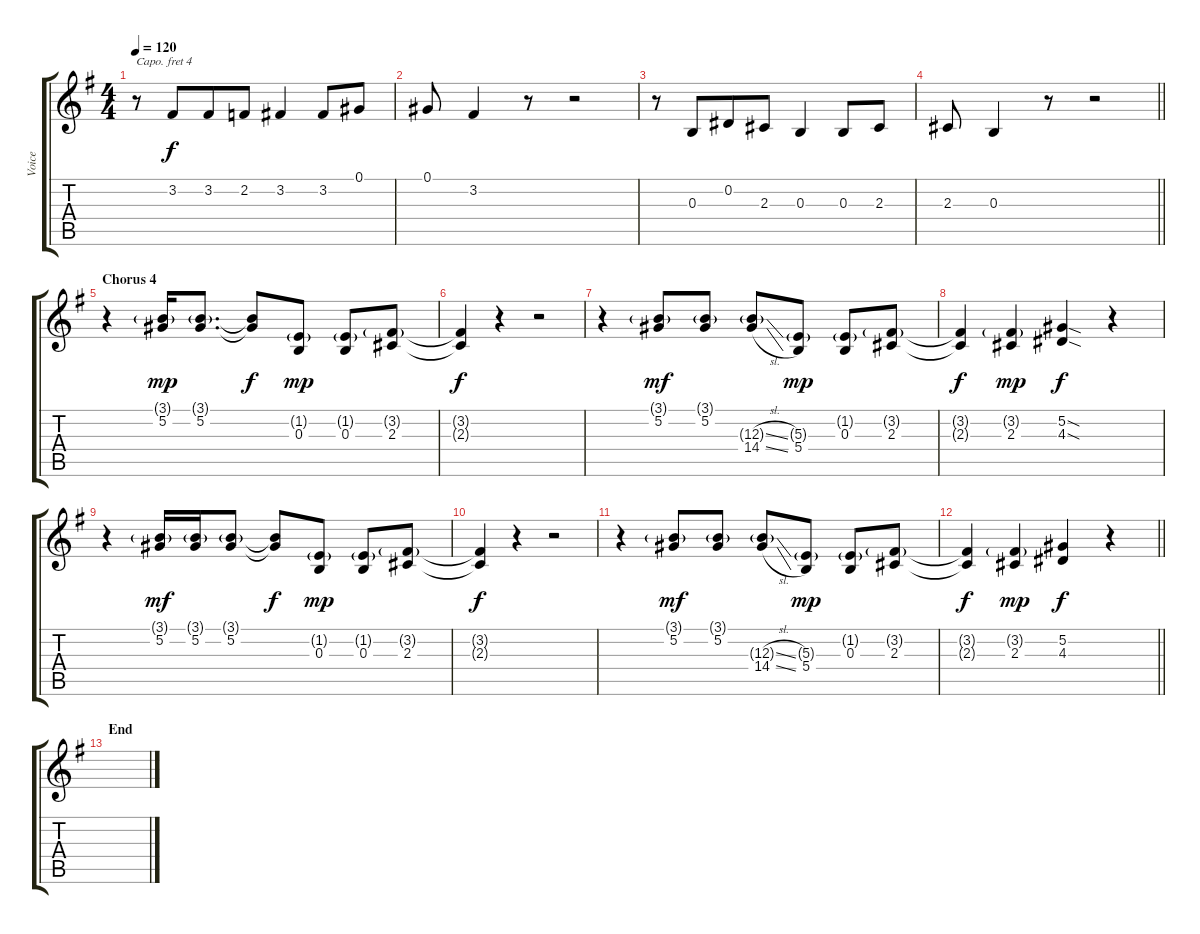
\track ("Voice" "Voice") {instrument tenorsax}
\staff {score tabs}
\capo 4
\tuning (E4 B3 G3 D3 A2 E2) {hide}
\ts (4 4)
\tempo 120
\clef g2
\ks g
r.8{dy f} 3.2.8{beam merge} 3.2.8 2.2.8 3.2.4 3.2.8 0.1.8 |
0.1.8 3.2.4 r.8 r.2 |
r.8 0.3.8{beam merge} 0.2.8 2.3.8 0.3.4 0.3.8 2.3.8 |
\barLineRight lightlight
2.3.8 0.3.4 r.8 r.2 |
\section ("" "Chorus 4")
r.4 (3.1{g} 5.2).16{dy mp} (3.1{g} 5.2).8{d} (3.1{t} 5.2{t}).8{dy f} (1.2{g} 0.3).8{dy mp} (1.2{g} 0.3).8 (3.2{g} 2.3).8 |
(3.2{t} 2.3{t}).4{dy f} r.4 r.2 |
r.4 (3.1{g} 5.2).8{dy mf} (3.1{g} 5.2).8 (12.3{sl g} 14.4{sl}).8 (5.3{g} 5.4).8{dy mp} (1.2{g} 0.3).8 (3.2{g} 2.3).8 |
(3.2{t} 2.3{t}).4{dy f} (3.2{g} 2.3).4{dy mp} (5.2{sod} 4.3{sod}).4{dy f} r.4 |
r.4 (3.1{g} 5.2).16{dy mf} (3.1{g} 5.2).16 (3.1{g} 5.2).8 (3.1{t} 5.2{t}).8{dy f} (1.2{g} 0.3).8{dy mp} (1.2{g} 0.3).8 (3.2{g} 2.3).8 |
(3.2{t} 2.3{t}).4{dy f} r.4 r.2 |
r.4 (3.1{g} 5.2).8{dy mf} (3.1{g} 5.2).8 (12.3{sl g} 14.4{sl}).8 (5.3{g} 5.4).8{dy mp} (1.2{g} 0.3).8 (3.2{g} 2.3).8 |
\barLineRight lightlight
(3.2{t} 2.3{t}).4{dy f} (3.2{g} 2.3).4{dy mp} (5.2 4.3).4{dy f} r.4 |
\section ("" "End")
